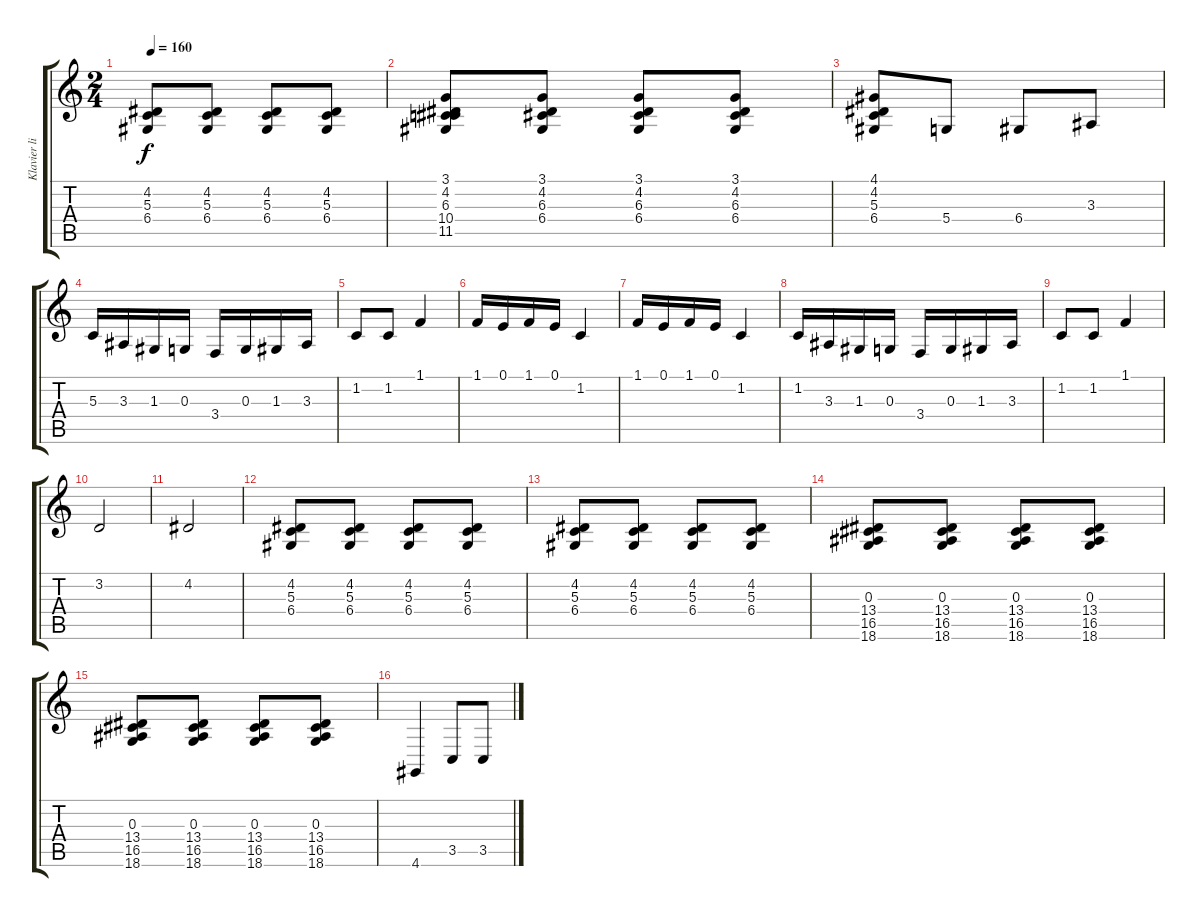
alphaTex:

\track ("Klavier linke Hand" "Klavier li") {instrument acousticgrandpiano}
\staff {score tabs}
\tuning (E4 B3 G3 D3 A2 E2) {hide}
\ts (2 4)
\tempo 160
\clef g2
\ks c
(4.2 5.3 6.4).8{dy f} (4.2 5.3 6.4).8 (4.2 5.3 6.4).8 (4.2 5.3 6.4).8 |
(3.1 4.2 6.3 10.4 11.5).8 (3.1 4.2 6.3 6.4).8 (3.1 4.2 6.3 6.4).8 (3.1 4.2 6.3 6.4).8 |
(4.1 4.2 5.3 6.4).8 5.4.8 6.4.8 3.3.8 |
5.3.16 3.3.16 1.3.16 0.3.16 3.4.16 0.3.16 1.3.16 3.3.16 |
1.2.8 1.2.8 1.1.4 |
1.1.16 0.1.16 1.1.16 0.1.16 1.2.4 |
1.1.16 0.1.16 1.1.16 0.1.16 1.2.4 |
1.2.16 3.3.16 1.3.16 0.3.16 3.4.16 0.3.16 1.3.16 3.3.16 |
1.2.8 1.2.8 1.1.4 |
3.2.2 |
4.2.2 |
(4.2 5.3 6.4).8 (4.2 5.3 6.4).8 (4.2 5.3 6.4).8 (4.2 5.3 6.4).8 |
(4.2 5.3 6.4).8 (4.2 5.3 6.4).8 (4.2 5.3 6.4).8 (4.2 5.3 6.4).8 |
(0.3 13.4 16.5 18.6).8 (0.3 13.4 16.5 18.6).8 (0.3 13.4 16.5 18.6).8 (0.3 13.4 16.5 18.6).8 |
(0.3 13.4 16.5 18.6).8 (0.3 13.4 16.5 18.6).8 (0.3 13.4 16.5 18.6).8 (0.3 13.4 16.5 18.6).8 |
4.6.4 3.5.8 3.5.8
